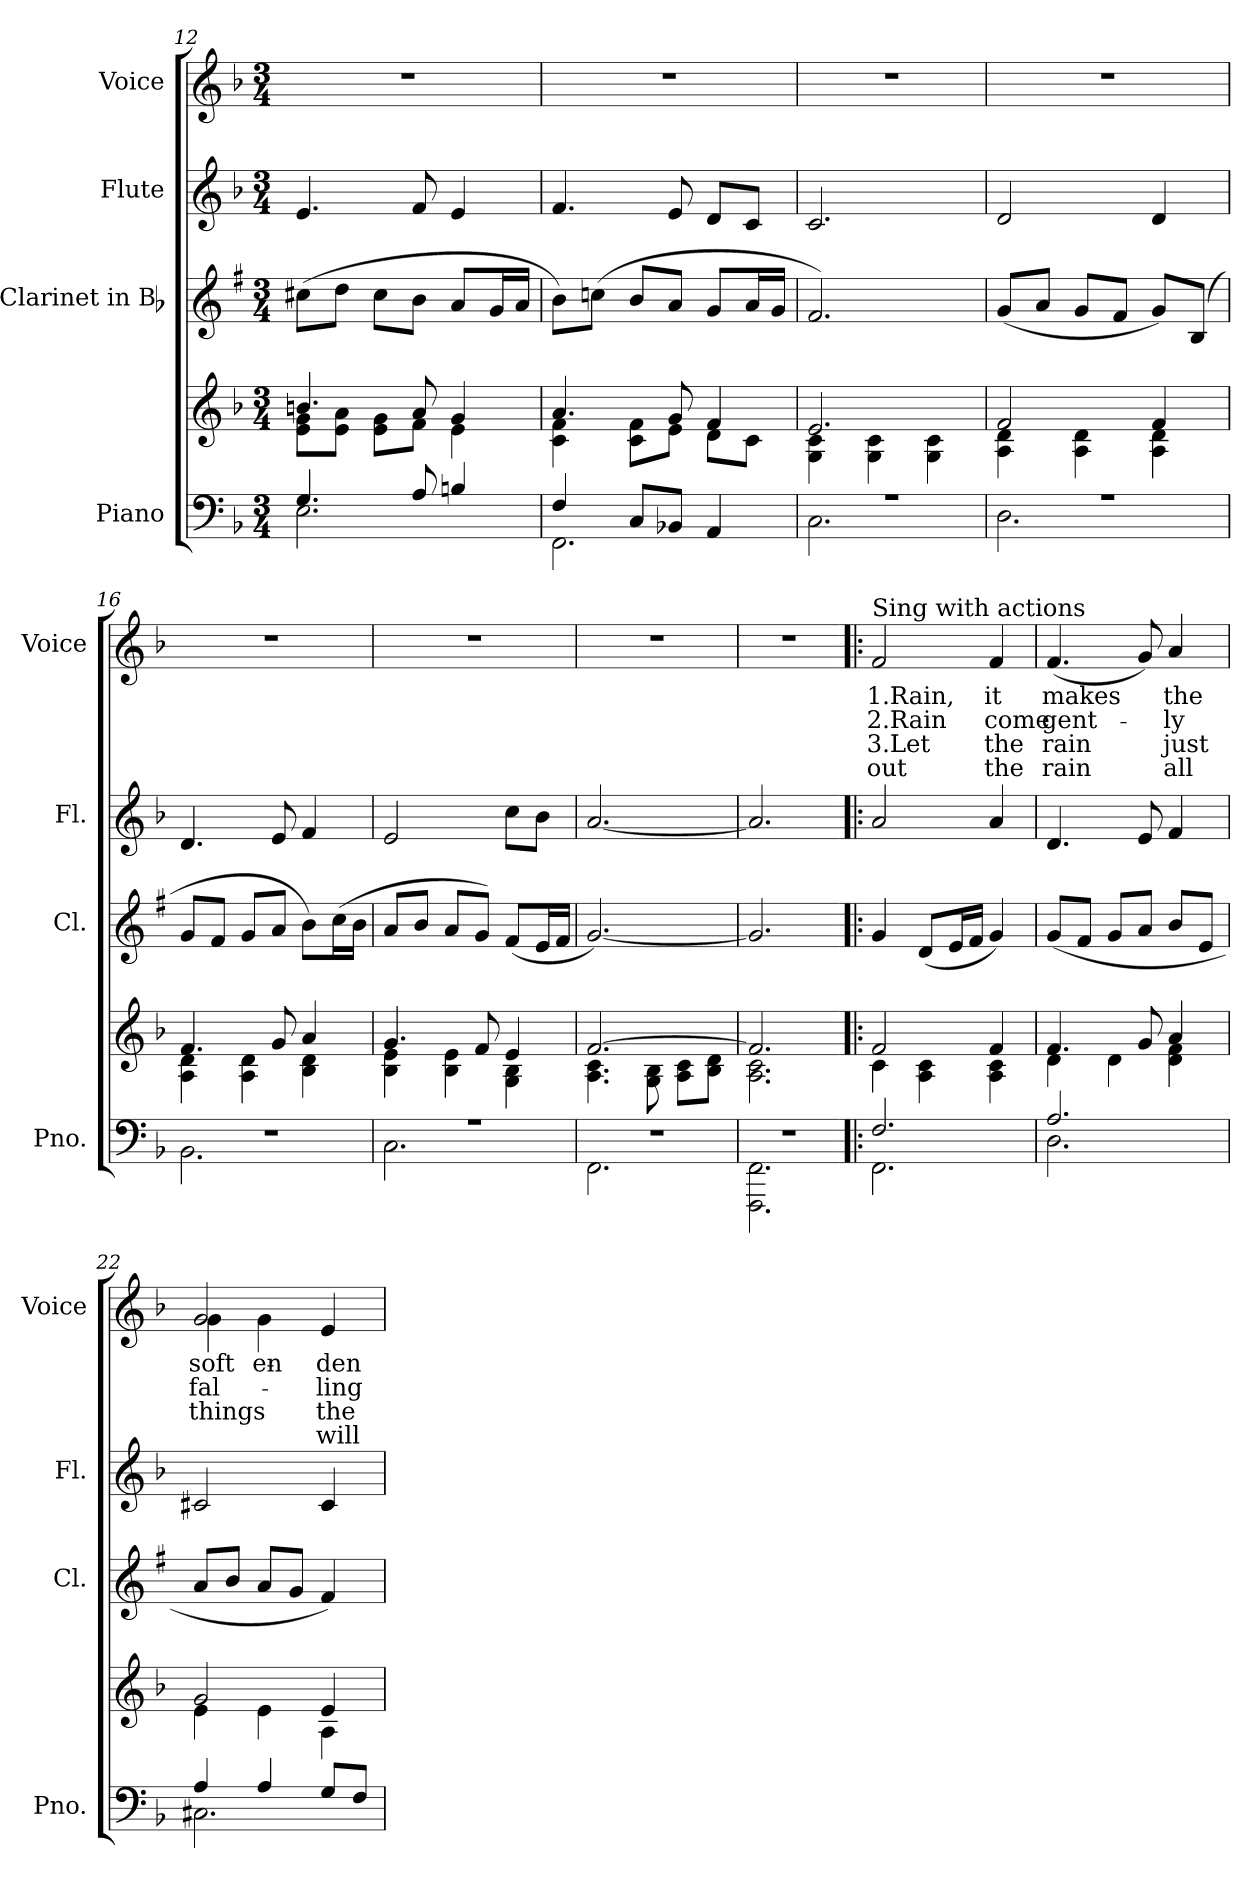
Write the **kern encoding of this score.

**kern	**kern	**kern	**kern	**kern	**text	**text	**text	**text
*part4	*part4	*part3	*part2	*part1	*part1	*part1	*part1	*part1
*staff5	*staff4	*staff3	*staff2	*staff1	*staff1	*staff1	*staff1	*staff1
*I"Piano	*	*I"Clarinet in Bb	*I"Flute	*I"Voice	*	*	*	*
*I'Pno.	*	*I'Cl.	*I'Fl.	*I'Voice	*	*	*	*
*clefF4	*clefG2	*clefG2	*clefG2	*clefG2	*	*	*	*
*	*	*ITrd1c2	*	*	*	*	*	*
*k[b-]	*k[b-]	*k[b-]	*k[b-]	*k[b-]	*	*	*	*
*F:	*F:	*F:	*F:	*F:	*	*	*	*
*M3/4	*M3/4	*M3/4	*M3/4	*M3/4	*	*	*	*
=12	=12	=12	=12	=12	=12	=12	=12	=12
*^	*^	*	*	*	*	*	*	*
!	!	!	!	!	!	!LO:N:vis=1	!	!	!	!
4.Gi/	2.Ei\	4.bni/	8ei\ 8giL	(8bni\L	4.ei/	2.r	.	.	.	.
.	.	.	8ei\ 8aiJ	8cci\J	.	.	.	.	.	.
.	.	.	8ei\ 8giL	8bi\L	.	.	.	.	.	.
8Ai/	.	8ai/	8fi\J	8ai\J	8fi/	.	.	.	.	.
4Bni/	.	4gi/	4ei\	8gi/L	4ei/	.	.	.	.	.
.	.	.	.	16fi/L	.	.	.	.	.	.
.	.	.	.	16gi/JJ	.	.	.	.	.	.
=13	=13	=13	=13	=13	=13	=13	=13	=13	=13	=13
!	!	!	!	!	!	!LO:N:vis=1	!	!	!	!
4Fi/	2.FFi\	4.ai/	4ci\ 4fi	8ai\L)	4.fi/	2.r	.	.	.	.
.	.	.	.	(8b-Xi\J	.	.	.	.	.	.
8Ci/L	.	.	8ci\ 8fiL	8ai/L	.	.	.	.	.	.
8BB-Xi/J	.	8gi/	8ei\J	8gi/J	8ei/	.	.	.	.	.
4AAi/	.	4fi/	8di\L	8fi/L	8di/L	.	.	.	.	.
.	.	.	8ci\J	16gi/L	8ci/J	.	.	.	.	.
.	.	.	.	16fi/JJ	.	.	.	.	.	.
=14	=14	=14	=14	=14	=14	=14	=14	=14	=14	=14
!LO:N:vis=1	!	!	!	!	!	!LO:N:vis=1	!	!	!	!
2.r	2.Ci\	2.ei/	4Gi\ 4ci	2.ei/)	2.ci/	2.r	.	.	.	.
.	.	.	4Gi\ 4ci	.	.	.	.	.	.	.
.	.	.	4Gi\ 4ci	.	.	.	.	.	.	.
=15	=15	=15	=15	=15	=15	=15	=15	=15	=15	=15
!LO:N:vis=1	!	!	!	!	!	!LO:N:vis=1	!	!	!	!
2.r	2.Di\	2fi/	4Ai\ 4di	(8fi/L	2di/	2.r	.	.	.	.
.	.	.	.	8gi/J	.	.	.	.	.	.
.	.	.	4Ai\ 4di	8fi/L	.	.	.	.	.	.
.	.	.	.	8ei/J	.	.	.	.	.	.
.	.	4fi/	4Ai\ 4di	8fi/L)	4di/	.	.	.	.	.
.	.	.	.	(8Ai/J	.	.	.	.	.	.
!!LO:LB:g=z
=16	=16	=16	=16	=16	=16	=16	=16	=16	=16	=16
!LO:N:vis=1	!	!	!	!	!	!LO:N:vis=1	!	!	!	!
2.r	2.BB-i\	4.fi/	4Ai\ 4di	8fi/L	4.di/	2.r	.	.	.	.
.	.	.	.	8ei/J	.	.	.	.	.	.
.	.	.	4Ai\ 4di	8fi/L	.	.	.	.	.	.
.	.	8gi/	.	8gi/J	8ei/	.	.	.	.	.
.	.	4ai/	4B-i\ 4di	8ai\L)	4fi/	.	.	.	.	.
.	.	.	.	(16b-i\L	.	.	.	.	.	.
.	.	.	.	16ai\JJ	.	.	.	.	.	.
=17	=17	=17	=17	=17	=17	=17	=17	=17	=17	=17
!LO:N:vis=1	!	!	!	!	!	!LO:N:vis=1	!	!	!	!
2.r	2.Ci\	4.gi/	4B-i\ 4ei	8gi/L	2ei/	2.r	.	.	.	.
.	.	.	.	8ai/J	.	.	.	.	.	.
.	.	.	4B-i\ 4ei	8gi/L	.	.	.	.	.	.
.	.	8fi/	.	8fi/J)	.	.	.	.	.	.
.	.	4ei/	4Gi\ 4B-i	(8ei/L	8cci\L	.	.	.	.	.
.	.	.	.	16di/L	8b-i\J	.	.	.	.	.
.	.	.	.	16ei/JJ	.	.	.	.	.	.
=18	=18	=18	=18	=18	=18	=18	=18	=18	=18	=18
!LO:N:vis=1	!	!	!	!	!	!LO:N:vis=1	!	!	!	!
2.r	2.FFi\	[2.fi/	4.Ai\ 4.ci	[2.fi/)	[2.ai/	2.r	.	.	.	.
.	.	.	8Gi\ 8B-i	.	.	.	.	.	.	.
.	.	.	8Ai\ 8ciL	.	.	.	.	.	.	.
.	.	.	8B-i\ 8diJ	.	.	.	.	.	.	.
=19	=19	=19	=19	=19	=19	=19	=19	=19	=19	=19
!LO:N:vis=1	!	!	!	!	!	!LO:N:vis=1	!	!	!	!
2.r	2.FFFi\ 2.FFi	2.fi/]	2.Ai\ 2.ci	2.fi/]	2.ai/]	2.r	.	.	.	.
=20!|:	=20!|:	=20!|:	=20!|:	=20!|:	=20!|:	=20!|:	=20!|:	=20!|:	=20!|:	=20!|:
!	!	!	!	!	!	!LO:TX:a:t=Sing with actions	!	!	!	!
!	!	!	!	!	!	!	!LO:LY:b:color=#000000	!LO:LY:b:color=#000000	!LO:LY:b:color=#000000	!LO:LY:b:color=#000000
2.Fi/	2.FFi\	2fi/	4ci\	4fi/	2ai/	2fi/	1.Rain,	2.Rain	3.Let	out
.	.	.	4Ai\ 4ci	(8ci/L	.	.	.	.	.	.
.	.	.	.	16di/L	.	.	.	.	.	.
.	.	.	.	16ei/JJ	.	.	.	.	.	.
!	!	!	!	!	!	!	!LO:LY:b:color=#000000	!LO:LY:b:color=#000000	!LO:LY:b:color=#000000	!LO:LY:b:color=#000000
.	.	4fi/	4Ai\ 4ci	4fi/)	4ai/	4fi/	it	come	the	the
=21	=21	=21	=21	=21	=21	=21	=21	=21	=21	=21
!	!	!	!	!	!	!	!LO:LY:b:color=#000000	!LO:LY:b:color=#000000	!LO:LY:b:color=#000000	!LO:LY:b:color=#000000
2.Ai/	2.Di\	4.fi/	4di\	(8fi/L	4.di/	(4.fi/	makes	gent-	rain	rain
.	.	.	.	8ei/J	.	.	.	.	.	.
.	.	.	4di\	8fi/L	.	.	.	.	.	.
.	.	8gi/	.	8gi/J	8ei/	8gi/)	.	.	.	.
!	!	!	!	!	!	!	!LO:LY:b:color=#000000	!LO:LY:b:color=#000000	!LO:LY:b:color=#000000	!LO:LY:b:color=#000000
.	.	4ai/	4di\ 4fi	8ai/L	4fi/	4ai/	the	-ly	just	all
.	.	.	.	8di/J	.	.	.	.	.	.
=22	=22	=22	=22	=22	=22	=22	=22	=22	=22	=22
!	!	!	!	!	!	!	!LO:LY:b:color=#000000	!LO:LY:b:color=#000000	!LO:LY:b:color=#000000	!
*	*	*	*	*	*	*^	*	*	*	*
!	!	!	!	!	!	!	!	!LO:LY:b:color=#000000	!	!	!
4Ai/	2.C#Xi\	2gi/	4ei\	8gi/L	2c#Xi/	2gi/	4gi\	soft-	fal-	things	.
.	.	.	.	8ai/J	.	.	.	.	.	.	.
!	!	!	!	!	!	!	!	!LO:LY:b:color=#000000	!	!	!
4Ai/	.	.	4ei\	8gi/L	.	.	4gi\	-en	.	.	.
.	.	.	.	8fi/J	.	.	.	.	.	.	.
!	!	!	!	!	!	!	!	!LO:LY:b:color=#000000	!LO:LY:b:color=#000000	!LO:LY:b:color=#000000	!LO:LY:b:color=#000000
8Gi/L	.	4ei/	4Ai\	4ei/)	4c#i/	4ei/	4ryy	-den	-ling	the	will
8Fi/J	.	.	.	.	.	.	.	.	.	.	.
*v	*v	*	*	*	*	*v	*v	*	*	*	*
*	*v	*v	*	*	*	*	*	*	*
=	=	=	=	=	=	=	=	=
*-	*-	*-	*-	*-	*-	*-	*-	*-
